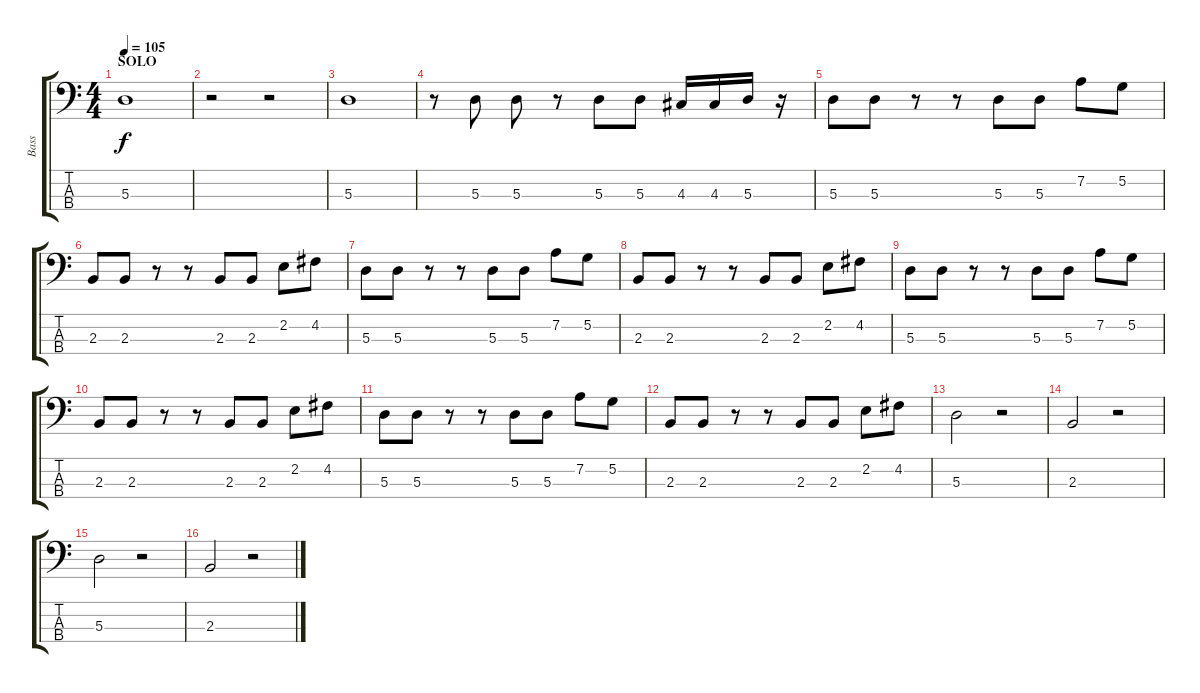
\track ("Bass" "Bass") {instrument electricbasspick}
\staff {score tabs}
\tuning (G2 D2 A1 E1) {hide}
\ts (4 4)
\section ("" "SOLO")
\tempo 105
\clef f4
\ks c
5.3.1{dy f} |
r.2 r.2 |
5.3.1 |
r.8 5.3.8 5.3.8 r.8 5.3.8 5.3.8 4.3.16 4.3.16 5.3.16 r.16 |
5.3.8 5.3.8 r.8 r.8 5.3.8 5.3.8 7.2.8 5.2.8 |
2.3.8 2.3.8 r.8 r.8 2.3.8 2.3.8 2.2.8 4.2.8 |
5.3.8 5.3.8 r.8 r.8 5.3.8 5.3.8 7.2.8 5.2.8 |
2.3.8 2.3.8 r.8 r.8 2.3.8 2.3.8 2.2.8 4.2.8 |
5.3.8 5.3.8 r.8 r.8 5.3.8 5.3.8 7.2.8 5.2.8 |
2.3.8 2.3.8 r.8 r.8 2.3.8 2.3.8 2.2.8 4.2.8 |
5.3.8 5.3.8 r.8 r.8 5.3.8 5.3.8 7.2.8 5.2.8 |
2.3.8 2.3.8 r.8 r.8 2.3.8 2.3.8 2.2.8 4.2.8 |
5.3.2 r.2 |
2.3.2 r.2 |
5.3.2 r.2 |
2.3.2 r.2
